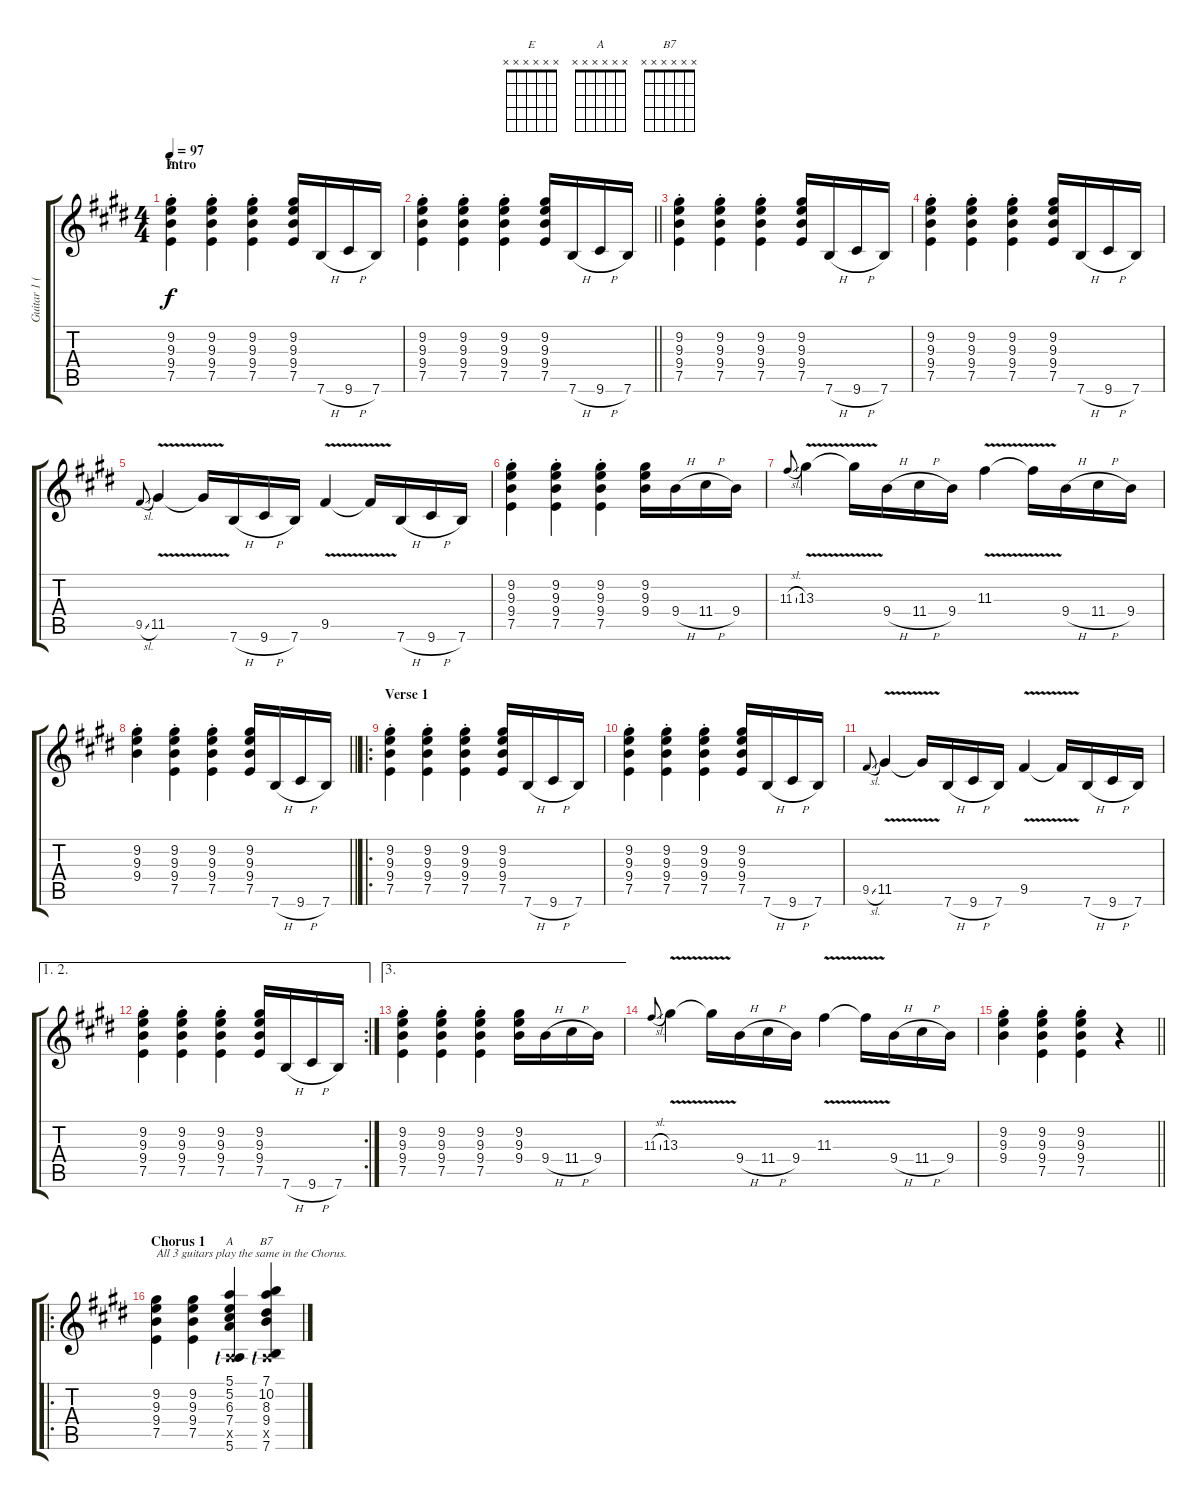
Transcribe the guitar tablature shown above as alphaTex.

\track ("Guitar 1 (left)" "Guitar 1 (") {instrument overdrivenguitar}
\staff {score tabs}
\tuning (E4 B3 G3 D3 A2 E2) {hide}
\chord ("E" x x x x x x)
\chord ("A" x x x x x x)
\chord ("B7" x x x x x x)
\ts (4 4)
\section ("" "Intro")
\tempo 97
\clef g2
\ks e
(9.2{st} 9.3{st} 9.4{st} 7.5{st}).4{ch "E" dy f instrument overdrivenguitar} (9.2{st} 9.3{st} 9.4{st} 7.5{st}).4 (9.2{st} 9.3{st} 9.4{st} 7.5{st}).4 (9.2 9.3 9.4 7.5).16 7.6{h}.16 9.6{h}.16 7.6.16 |
\barLineRight lightlight
(9.2{st} 9.3{st} 9.4{st} 7.5{st}).4 (9.2{st} 9.3{st} 9.4{st} 7.5{st}).4 (9.2{st} 9.3{st} 9.4{st} 7.5{st}).4 (9.2 9.3 9.4 7.5).16 7.6{h}.16 9.6{h}.16 7.6.16 |
(9.2{st} 9.3{st} 9.4{st} 7.5{st}).4 (9.2{st} 9.3{st} 9.4{st} 7.5{st}).4 (9.2{st} 9.3{st} 9.4{st} 7.5{st}).4 (9.2 9.3 9.4 7.5).16 7.6{h}.16 9.6{h}.16 7.6.16 |
(9.2{st} 9.3{st} 9.4{st} 7.5{st}).4 (9.2{st} 9.3{st} 9.4{st} 7.5{st}).4 (9.2{st} 9.3{st} 9.4{st} 7.5{st}).4 (9.2 9.3 9.4 7.5).16 7.6{h}.16 9.6{h}.16 7.6.16 |
9.5{sl}.8{gr onbeat} 11.5{v}.4 11.5{t}.16 7.6{h}.16 9.6{h}.16 7.6.16 9.5{v}.4 9.5{t}.16 7.6{h}.16 9.6{h}.16 7.6.16 |
(9.2{st} 9.3{st} 9.4{st} 7.5{st}).4 (9.2{st} 9.3{st} 9.4{st} 7.5{st}).4 (9.2{st} 9.3{st} 9.4{st} 7.5{st}).4 (9.2 9.3 9.4).16 9.4{h}.16 11.4{h}.16 9.4.16 |
11.3{sl}.8{gr onbeat} 13.3{v}.4 13.3{t}.16 9.4{h}.16 11.4{h}.16 9.4.16 11.3{v}.4 11.3{t}.16 9.4{h}.16 11.4{h}.16 9.4.16 |
\barLineRight lightlight
(9.2{st} 9.3{st} 9.4{st}).4 (9.2{st} 9.3{st} 9.4{st} 7.5{st}).4 (9.2{st} 9.3{st} 9.4{st} 7.5{st}).4 (9.2 9.3 9.4 7.5).16 7.6{h}.16 9.6{h}.16 7.6.16 |
\ro
\section ("" "Verse 1")
(9.2{st} 9.3{st} 9.4{st} 7.5{st}).4 (9.2{st} 9.3{st} 9.4{st} 7.5{st}).4 (9.2{st} 9.3{st} 9.4{st} 7.5{st}).4 (9.2 9.3 9.4 7.5).16 7.6{h}.16 9.6{h}.16 7.6.16 |
(9.2{st} 9.3{st} 9.4{st} 7.5{st}).4 (9.2{st} 9.3{st} 9.4{st} 7.5{st}).4 (9.2{st} 9.3{st} 9.4{st} 7.5{st}).4 (9.2 9.3 9.4 7.5).16 7.6{h}.16 9.6{h}.16 7.6.16 |
9.5{sl}.8{gr onbeat} 11.5{v}.4 11.5{t}.16 7.6{h}.16 9.6{h}.16 7.6.16 9.5{v}.4 9.5{t}.16 7.6{h}.16 9.6{h}.16 7.6.16 |
\ae (1 2)
\rc 2
(9.2{st} 9.3{st} 9.4{st} 7.5{st}).4 (9.2{st} 9.3{st} 9.4{st} 7.5{st}).4 (9.2{st} 9.3{st} 9.4{st} 7.5{st}).4 (9.2 9.3 9.4 7.5).16 7.6{h}.16 9.6{h}.16 7.6.16 |
\ae 3
(9.2{st} 9.3{st} 9.4{st} 7.5{st}).4 (9.2{st} 9.3{st} 9.4{st} 7.5{st}).4 (9.2{st} 9.3{st} 9.4{st} 7.5{st}).4 (9.2 9.3 9.4).16 9.4{h}.16 11.4{h}.16 9.4.16 |
11.3{sl}.8{gr onbeat} 13.3{v}.4 13.3{t}.16 9.4{h}.16 11.4{h}.16 9.4.16 11.3{v}.4 11.3{t}.16 9.4{h}.16 11.4{h}.16 9.4.16 |
\barLineRight lightlight
(9.2{st} 9.3{st} 9.4{st}).4 (9.2{st} 9.3{st} 9.4{st} 7.5{st}).4 (9.2{st} 9.3{st} 9.4{st} 7.5{st}).4 r.4 |
\ro
\section ("" "Chorus 1")
(9.2 9.3 9.4 7.5).4{txt "All 3 guitars play the same in the Chorus."} (9.2 9.3 9.4 7.5).4 (5.1 5.2 6.3 7.4 0.5{x lf 1} 5.6).4{ch "A"} (7.1 10.2 8.3 9.4 0.5{x lf 1} 7.6).4{ch "B7"}
